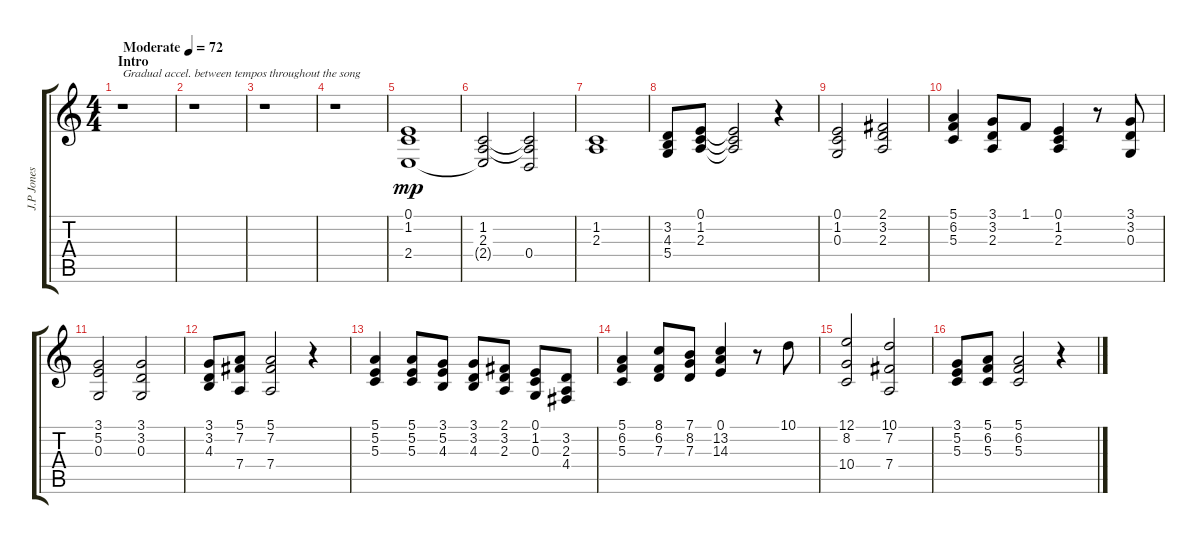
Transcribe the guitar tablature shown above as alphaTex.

\track ("J.P Jones (Keyboard A/Treble)" "J.P Jones ") {instrument recorder}
\staff {score tabs}
\tuning (E4 B3 G3 D3 A2 E2) {hide}
\ts (4 4)
\section ("" "Intro")
\tempo (72 "Moderate")
\clef g2
\ks c
r.1{txt "Gradual accel. between tempos throughout the song" dy mp instrument recorder} |
r.1 |
r.1 |
r.1 |
(0.1 1.2 2.4).1 |
(1.2 2.3 2.4{t}).2 (1.2{t} 2.3{t} 0.4).2 |
(1.2 2.3).1 |
(3.2 4.3 5.4).8 (0.1 1.2 2.3).8 (0.1{t} 1.2{t} 2.3{t}).2 r.4 |
(0.1 1.2 0.3).2 (2.1 3.2 2.3).2 |
(5.1 6.2 5.3).4 (3.1 3.2 2.3).8 1.1.8 (0.1 1.2 2.3).4 r.8 (3.1 3.2 0.3).8 |
(3.1 5.2 0.3).2 (3.1 3.2 0.3).2 |
(3.1 3.2 4.3).8 (5.1 7.2 7.4).8 (5.1 7.2 7.4).2 r.4 |
(5.1 5.2 5.3).4 (5.1 5.2 5.3).8 (3.1 5.2 4.3).8 (3.1 3.2 4.3).8 (2.1 3.2 2.3).8 (0.1 1.2 0.3).8 (3.2 2.3 4.4).8 |
(5.1 6.2 5.3).4 (8.1 6.2 7.3).8 (7.1 8.2 7.3).8 (0.1 13.2 14.3).4 r.8 10.1.8 |
(12.1 8.2 10.4).2 (10.1 7.2 7.4).2 |
(3.1 5.2 5.3).8 (5.1 6.2 5.3).8 (5.1 6.2 5.3).2 r.4
